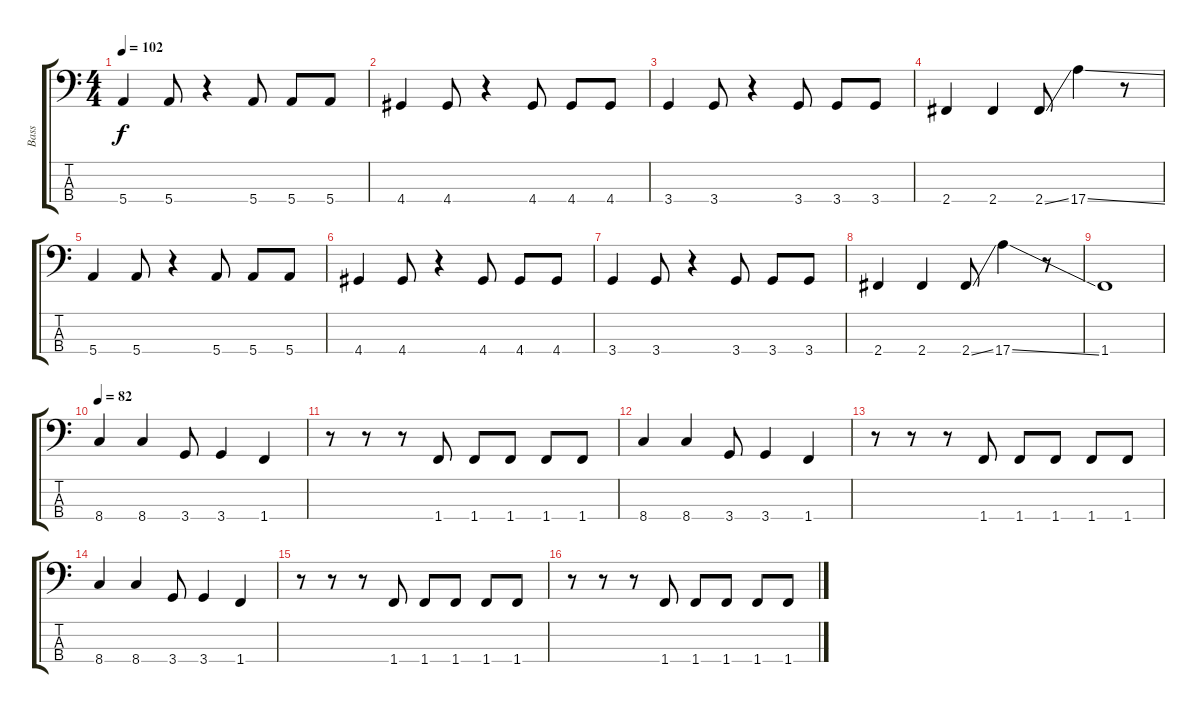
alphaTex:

\track ("Bass" "Bass") {instrument electricbassfinger}
\staff {score tabs}
\tuning (G2 D2 A1 E1) {hide}
\ts (4 4)
\tempo 102
\clef f4
\ks c
5.4.4{dy f} 5.4.8 r.4 5.4.8 5.4.8 5.4.8 |
4.4.4 4.4.8 r.4 4.4.8 4.4.8 4.4.8 |
3.4.4 3.4.8 r.4 3.4.8 3.4.8 3.4.8 |
2.4.4 2.4.4 2.4{ss}.8 17.4{ss}.4 r.8 |
5.4.4 5.4.8 r.4 5.4.8 5.4.8 5.4.8 |
4.4.4 4.4.8 r.4 4.4.8 4.4.8 4.4.8 |
3.4.4 3.4.8 r.4 3.4.8 3.4.8 3.4.8 |
2.4.4 2.4.4 2.4{ss}.8 17.4{ss}.4 r.8 |
1.4.1 |
\tempo 82
8.4.4 8.4.4 3.4.8 3.4.4 1.4.4 |
r.8 r.8 r.8 1.4.8 1.4.8 1.4.8 1.4.8 1.4.8 |
8.4.4 8.4.4 3.4.8 3.4.4 1.4.4 |
r.8 r.8 r.8 1.4.8 1.4.8 1.4.8 1.4.8 1.4.8 |
8.4.4 8.4.4 3.4.8 3.4.4 1.4.4 |
r.8 r.8 r.8 1.4.8 1.4.8 1.4.8 1.4.8 1.4.8 |
r.8 r.8 r.8 1.4.8 1.4.8 1.4.8 1.4.8 1.4.8
